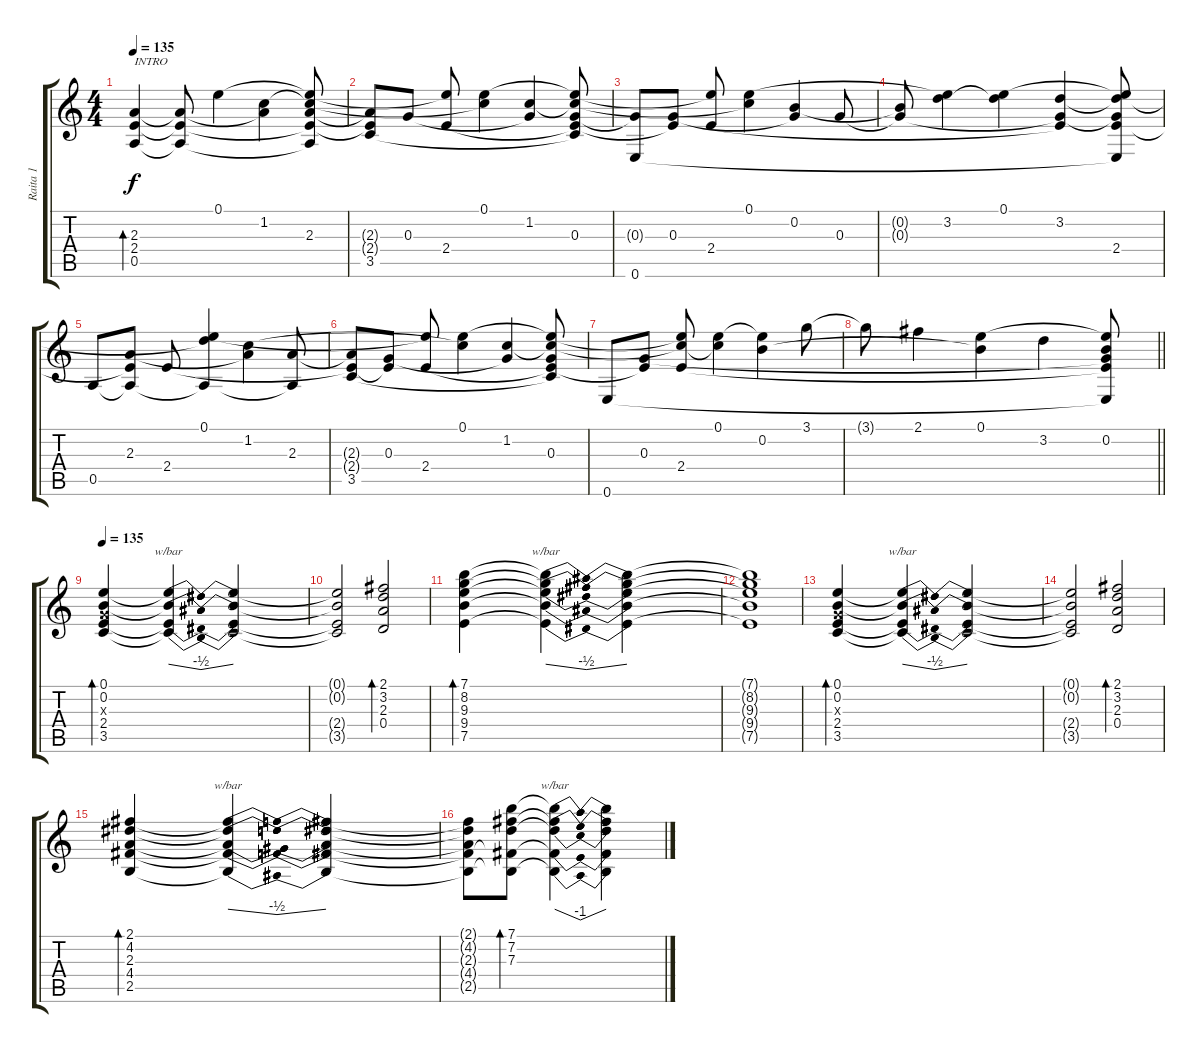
\track ("Raita 1" "Raita 1") {instrument electricguitarclean}
\staff {score tabs}
\tuning (E4 B3 G3 D3 A2 E2) {hide}
\ts (4 4)
\tempo 135
\tempo 125
\tempo 135
\clef g2
\ks c
(2.3 2.4 0.5).4{bd 480 txt "INTRO" dy f volume 10 instrument electricguitarmuted} (2.3{t} 2.4{t} 0.5{t}).8 0.1.4 (1.2 2.3{t}).4 (0.1{t} 1.2{t} 2.3 2.4{t} 0.5{t}).8 |
(2.3{t} 2.4{t} 3.5).8 0.3.8 (0.1{t} 2.4).8 (0.1 1.2{t}).4 (1.2 0.3{t}).4 (0.1{t} 1.2{t} 0.3 2.4{t} 3.5{t}).8 |
(0.3{t} 0.6).8 (0.3 2.4{t}).8 (0.1{t} 2.4).8 (0.1 1.2{t}).4 (0.2 0.3{t}).4 0.3.8 |
(0.2{t} 0.3{t}).8 (0.1{t} 3.2).4 (0.1 3.2{t}).4 (3.2 0.3{t} 2.4{t}).4 (0.1{t} 3.2{t} 0.3{t} 2.4 0.6{t}).8 |
0.5.8 (2.3 2.4{t} 0.5{t}).8 2.4.8 (0.1 3.2{t} 0.5{t}).4 (1.2 2.3{t}).4 (2.3 0.5{t}).8 |
(2.3{t} 2.4{t} 3.5).8 (0.3 2.4{t}).8 (0.1{t} 2.4).8 (0.1 1.2{t}).4 (1.2 0.3{t}).4 (0.1{t} 1.2{t} 0.3 2.4{t} 3.5{t}).8 |
0.6.8 (0.3 2.4{t}).8 (0.1{t} 1.2{t} 2.4).8 (0.1 1.2{t}).4 (0.1{t} 0.2).4 3.1.8 |
\barLineRight lightlight
3.1{t}.8 2.1.4 (0.1 0.2{t}).4 3.2.4 (0.1{t} 0.2 0.3{t} 2.4{t} 0.6{t}).8 |
\tempo 135
(0.1 0.2 0.3{x} 2.4 3.5).4{bd 240 volume 14 instrument electricguitarclean} (0.1{t} 0.2{t} 2.4{t} 3.5{t}).4{tbe (dip default 0 0 30 -2 60 0)} (0.1{t} 0.2{t} 2.4{t} 3.5{t}).2 |
(0.1{t} 0.2{t} 2.4{t} 3.5{t}).2 (2.1 3.2 2.3 0.4).2{bd 240} |
(7.1 8.2 9.3 9.4 7.5).4{bd 240} (7.1{t} 8.2{t} 9.3{t} 9.4{t} 7.5{t}).4{tbe (dip default 0 0 30 -2 60 0)} (7.1{t} 8.2{t} 9.3{t} 9.4{t} 7.5{t}).2 |
(7.1{t} 8.2{t} 9.3{t} 9.4{t} 7.5{t}).1 |
(0.1 0.2 0.3{x} 2.4 3.5).4{bd 240} (0.1{t} 0.2{t} 2.4{t} 3.5{t}).4{tbe (dip default 0 0 30 -2 60 0)} (0.1{t} 0.2{t} 2.4{t} 3.5{t}).2 |
(0.1{t} 0.2{t} 2.4{t} 3.5{t}).2 (2.1 3.2 2.3 0.4).2{bd 240} |
(2.1 4.2 2.3 4.4 2.5).4{bd 240} (2.1{t} 4.2{t} 2.3{t} 4.4{t} 2.5{t}).4{tbe (dip default 0 0 30 -2 60 0)} (2.1{t} 4.2{t} 2.3{t} 4.4{t} 2.5{t}).2 |
(2.1{t} 4.2{t} 2.3{t} 4.4{t} 2.5{t}).8 (7.1 7.2 7.3 4.4{t} 2.5{t}).8{bd 240} (7.1{t} 7.2{t} 7.3{t} 4.4{t} 2.5{t}).4{tbe (dip default 0 0 30 -4 60 0)} (7.1{t} 7.2{t} 7.3{t} 4.4{t} 2.5{t}).2
